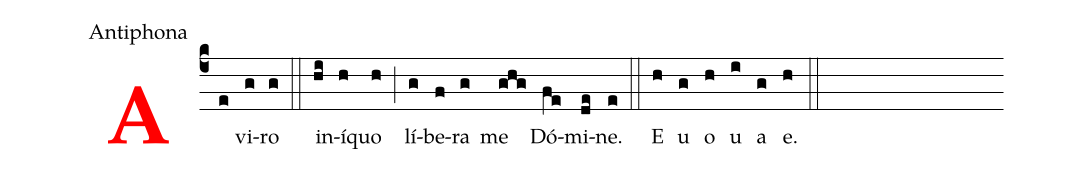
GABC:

office-part: Antiphona;
%%
<v>\bf\textcolor{red}{A}</v>(c4e) vi(g)ro(g) (::) in(hi)í(h)quo(h) (;) lí(g)be(f)ra(g) me(ghg) Dó(fe)mi(de)ne.(e) (::) E(h) u(g) o(h) u(i) a(g) e.(h) (::)
